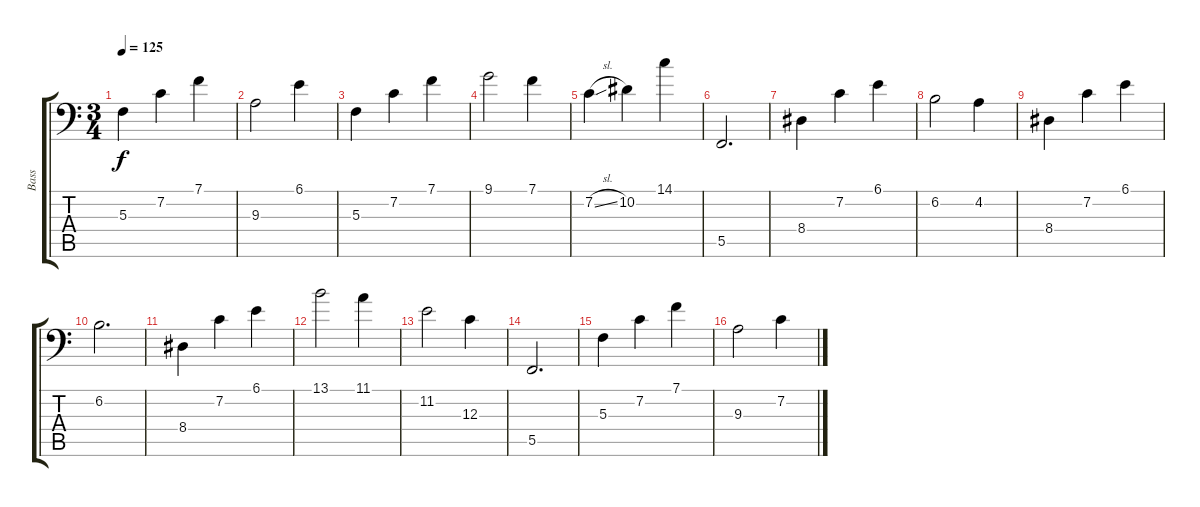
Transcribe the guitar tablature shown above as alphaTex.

\track ("Bass" "Bass") {instrument electricbasspick}
\staff {score tabs}
\tuning (Bb2 F2 C2 G1 C1 A0) {hide}
\ts (3 4)
\tempo 125
\clef f4
\ks c
5.3.4{dy f} 7.2.4 7.1.4 |
9.3.2 6.1.4 |
5.3.4 7.2.4 7.1.4 |
9.1.2 7.1.4 |
7.2{sl}.4 10.2.4 14.1.4 |
5.5.2{d} |
8.4.4 7.2.4 6.1.4 |
6.2.2 4.2.4 |
8.4.4 7.2.4 6.1.4 |
6.2.2{d} |
8.4.4 7.2.4 6.1.4 |
13.1.2 11.1.4 |
11.2.2 12.3.4 |
5.5.2{d} |
5.3.4 7.2.4 7.1.4 |
9.3.2 7.2.4
